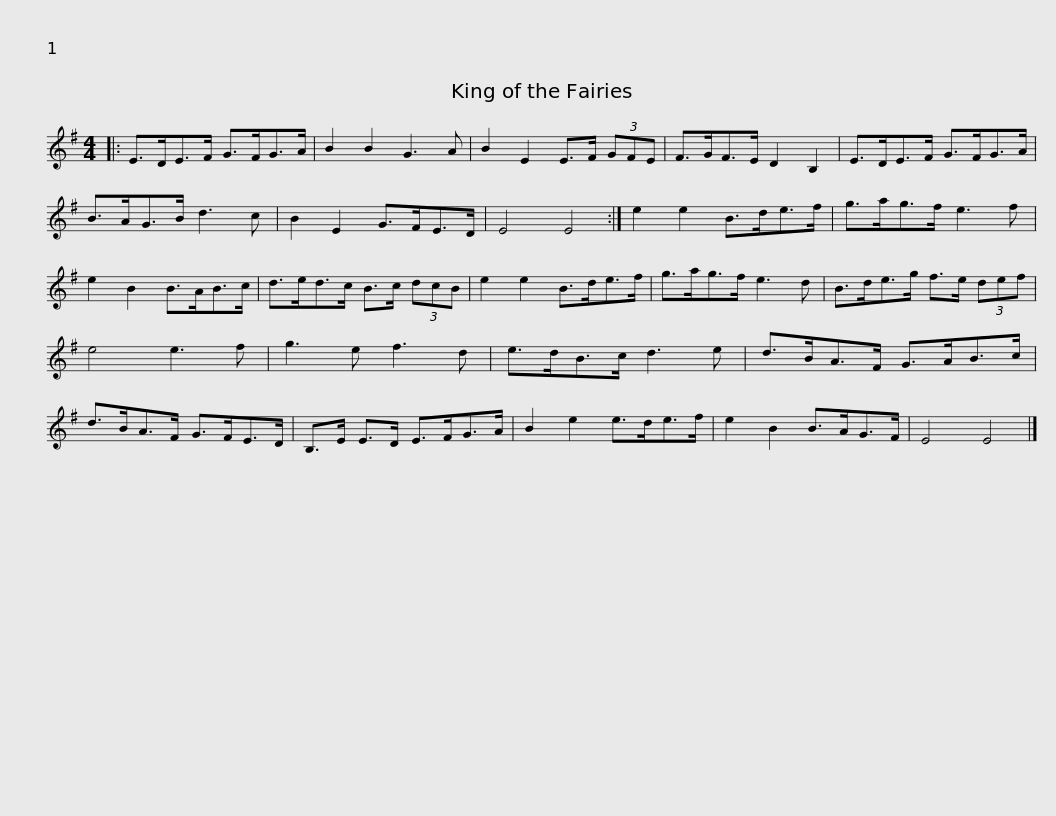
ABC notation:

X:1
L:1/8
M:4/4
I:linebreak $
K:G
V:1 treble
V:1
|: E>DE>F G>FG>A | B2 B2 G3 A | B2 E2 E>F (3GFE | F>GF>E D2 B,2 | E>DE>F G>FG>A |$ %5
 B>AG>B d3 c | B2 E2 G>FE>D | E4 E4 :| e2 e2 B>de>f | g>ag>f e3 f | %10
 e2 B2 B>AB>c |$ d>ed>c B>c (3dcB | e2 e2 B>de>f | g>ag>f e3 d | B>de>g f>e (3def | %15
 e4 e3 f | g3 e f3 d |$ e>dB>c d3 e | d>BA>F G>AB>c | d>BA>F G>FE>D | %20
 B,>E E>D E>FG>A | B2 e2 e>de>f |$ e2 B2 B>AG>F | E4 E4 |] %24
